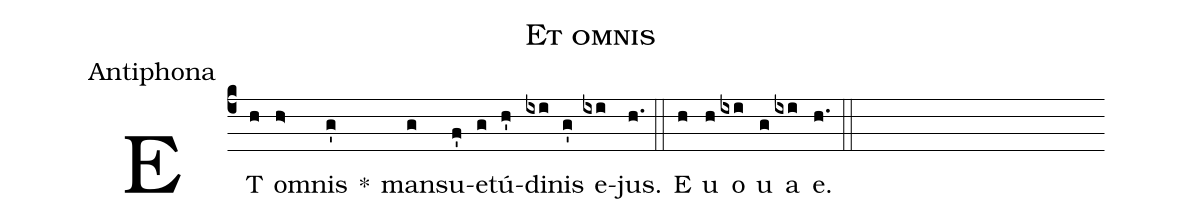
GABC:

name:Et omnis;
office-part:Antiphona;
%%
(c4)ET(h) om(h>)nis(g') *() man(g)su(f')e(g)tú(h')di(ixi)nis(g') e(ixi)jus.(h.) (::) E(h) u(h) o(ixi) u(g) a(ixi) e.(h.) (::)
